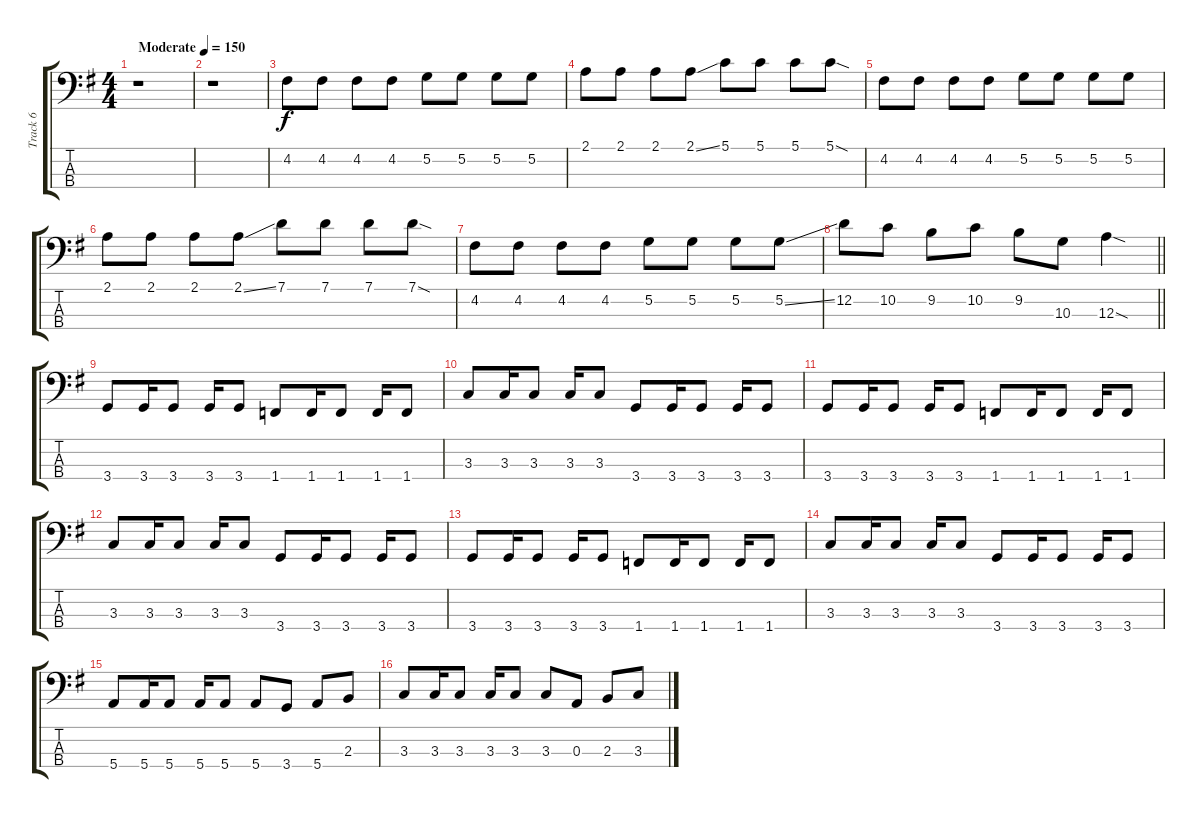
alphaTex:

\track ("Track 6" "Track 6") {instrument electricbassfinger}
\staff {score tabs}
\tuning (G2 D2 A1 E1) {hide}
\ts (4 4)
\tempo (150 "Moderate")
\clef f4
\ks g
r.1{dy f instrument electricbassfinger} |
r.1 |
4.2.8 4.2.8 4.2.8 4.2.8 5.2.8 5.2.8 5.2.8 5.2.8 |
2.1.8 2.1.8 2.1.8 2.1{ss}.8 5.1.8 5.1.8 5.1.8 5.1{sod}.8 |
4.2.8 4.2.8 4.2.8 4.2.8 5.2.8 5.2.8 5.2.8 5.2.8 |
2.1.8 2.1.8 2.1.8 2.1{ss}.8 7.1.8 7.1.8 7.1.8 7.1{sod}.8 |
4.2.8 4.2.8 4.2.8 4.2.8 5.2.8 5.2.8 5.2.8 5.2{ss}.8 |
\barLineRight lightlight
12.2.8 10.2.8 9.2.8 10.2.8 9.2.8 10.3.8 12.3{sod}.4 |
3.4.8 3.4.16 3.4.8 3.4.16 3.4.8 1.4.8 1.4.16 1.4.8 1.4.16 1.4.8 |
3.3.8 3.3.16 3.3.8 3.3.16 3.3.8 3.4.8 3.4.16 3.4.8 3.4.16 3.4.8 |
3.4.8 3.4.16 3.4.8 3.4.16 3.4.8 1.4.8 1.4.16 1.4.8 1.4.16 1.4.8 |
3.3.8 3.3.16 3.3.8 3.3.16 3.3.8 3.4.8 3.4.16 3.4.8 3.4.16 3.4.8 |
3.4.8 3.4.16 3.4.8 3.4.16 3.4.8 1.4.8 1.4.16 1.4.8 1.4.16 1.4.8 |
3.3.8 3.3.16 3.3.8 3.3.16 3.3.8 3.4.8 3.4.16 3.4.8 3.4.16 3.4.8 |
5.4.8 5.4.16 5.4.8 5.4.16 5.4.8 5.4.8 3.4.8 5.4.8 2.3.8 |
3.3.8 3.3.16 3.3.8 3.3.16 3.3.8 3.3.8 0.3.8 2.3.8 3.3.8
